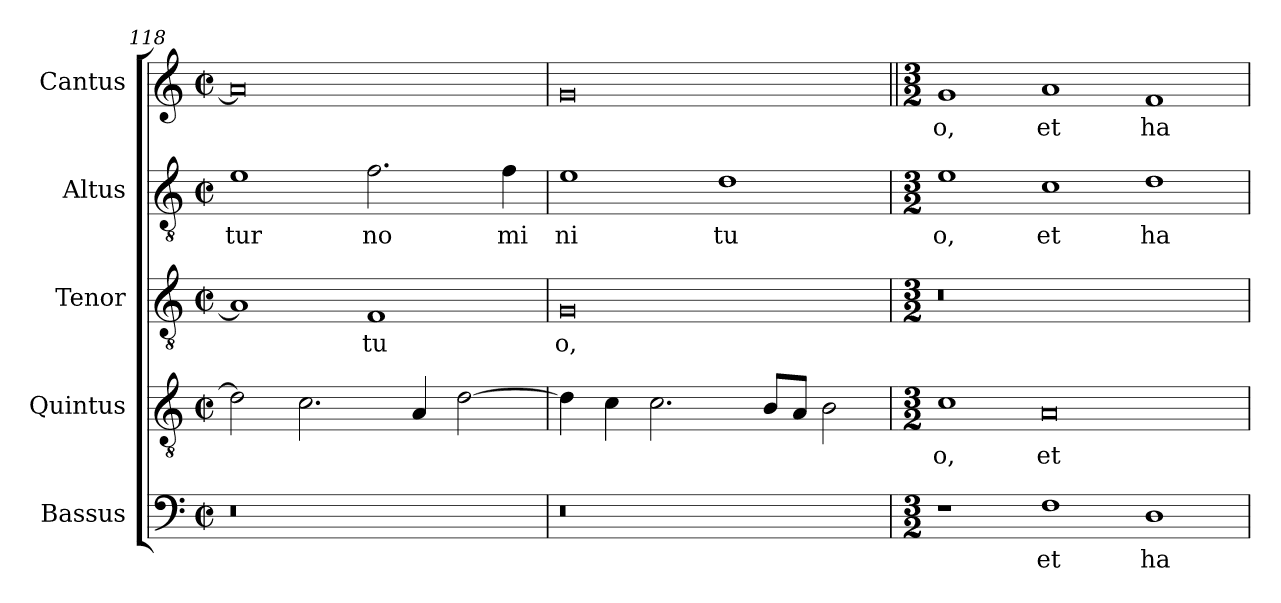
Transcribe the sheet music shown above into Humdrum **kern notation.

**kern	**text	**kern	**text	**kern	**text	**kern	**text	**kern	**text
*part5	*part5	*part4	*part4	*part3	*part3	*part2	*part2	*part1	*part1
*staff5	*staff5	*staff4	*staff4	*staff3	*staff3	*staff2	*staff2	*staff1	*staff1
*I"Bassus	*	*I"Quintus	*	*I"Tenor	*	*I"Altus	*	*I"Cantus	*
*clefF4	*	*clefGv2	*	*clefGv2	*	*clefGv2	*	*clefG2	*
*	*	*k[]	*	*	*	*	*	*k[]	*
*	*	*C:	*	*	*	*	*	*C:	*
*M2/2	*	*M2/2	*	*M2/2	*	*M2/2	*	*M2/2	*
*met(c|)	*	*met(c|)	*	*met(c|)	*	*met(c|)	*	*met(c|)	*
=118	=118	=118	=118	=118	=118	=118	=118	=118	=118
!	!	!	!	!	!	!	!LO:LY:b:cj	!	!
0r	.	2d\]	.	1A]	.	1e	tur	0a]	.
.	.	2.c\	.	.	.	.	.	.	.
!	!	!	!	!	!LO:LY:b:cj	!	!LO:LY:b:cj	!	!
.	.	.	.	1F	tu	2.f\	no	.	.
.	.	4A/	.	.	.	.	.	.	.
.	.	[>2d\	.	.	.	.	.	.	.
!	!	!	!	!	!	!	!LO:LY:b:cj	!	!
.	.	.	.	.	.	4f\	mi	.	.
=119	=119	=119	=119	=119	=119	=119	=119	=119	=119
!	!	!	!	!	!LO:LY:b:cj	!	!LO:LY:b:cj	!	!
0r	.	4d\]	.	0G	o,	1e	ni	0g	.
.	.	4c\	.	.	.	.	.	.	.
.	.	2.c\	.	.	.	.	.	.	.
!	!	!	!	!	!	!	!LO:LY:b:cj	!	!
.	.	.	.	.	.	1d	tu	.	.
.	.	8B/L	.	.	.	.	.	.	.
.	.	8A/J	.	.	.	.	.	.	.
.	.	2B\	.	.	.	.	.	.	.
=120	=120||	=120	=120||	=120	=120||	=120	=120||	=120||	=120||
*M3/2	*	*M3/2	*	*M3/2	*	*M3/2	*	*M3/2	*
!	!	!	!LO:LY:b:cj	!	!	!	!LO:LY:b:cj	!	!LO:LY:b:cj
1r	.	1c	-o,	0.r	.	1e	o,	1g	-o,
!	!LO:LY:b:cj	!	!LO:LY:b:cj	!	!	!	!LO:LY:b:cj	!	!LO:LY:b:cj
1F	et	0A	et	.	.	1c	et	1a	et
!	!LO:LY:b:cj	!	!	!	!	!	!LO:LY:b:cj	!	!LO:LY:b:cj
1D	ha	.	.	.	.	1d	ha	1f	ha-
=	=	=	=	=	=	=	=	=	=
*-	*-	*-	*-	*-	*-	*-	*-	*-	*-
